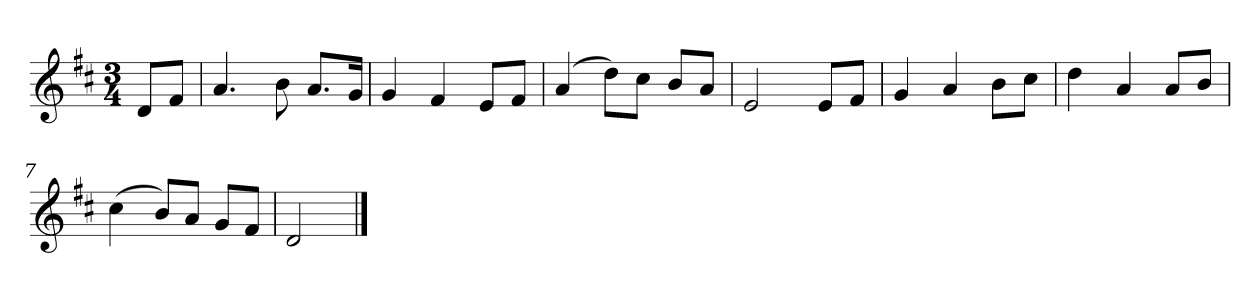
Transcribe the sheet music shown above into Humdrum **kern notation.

**kern
*part1
*staff1
*k[f#c#]
*M3/4
*MM120
=
8dL
8f#J
=1
4.a
8b
8.aL
16gJk
=2
4g
4f#
8eL
8f#J
=3
(4a
8ddL)
8cc#J
8bL
8aJ
=4
2e
8eL
8f#J
=5
4g
4a
8bL
8cc#J
=6
4dd
4a
8aL
8bJ
=7
(4cc#
8bL)
8aJ
8gL
8f#J
=8
2d
==
*-
